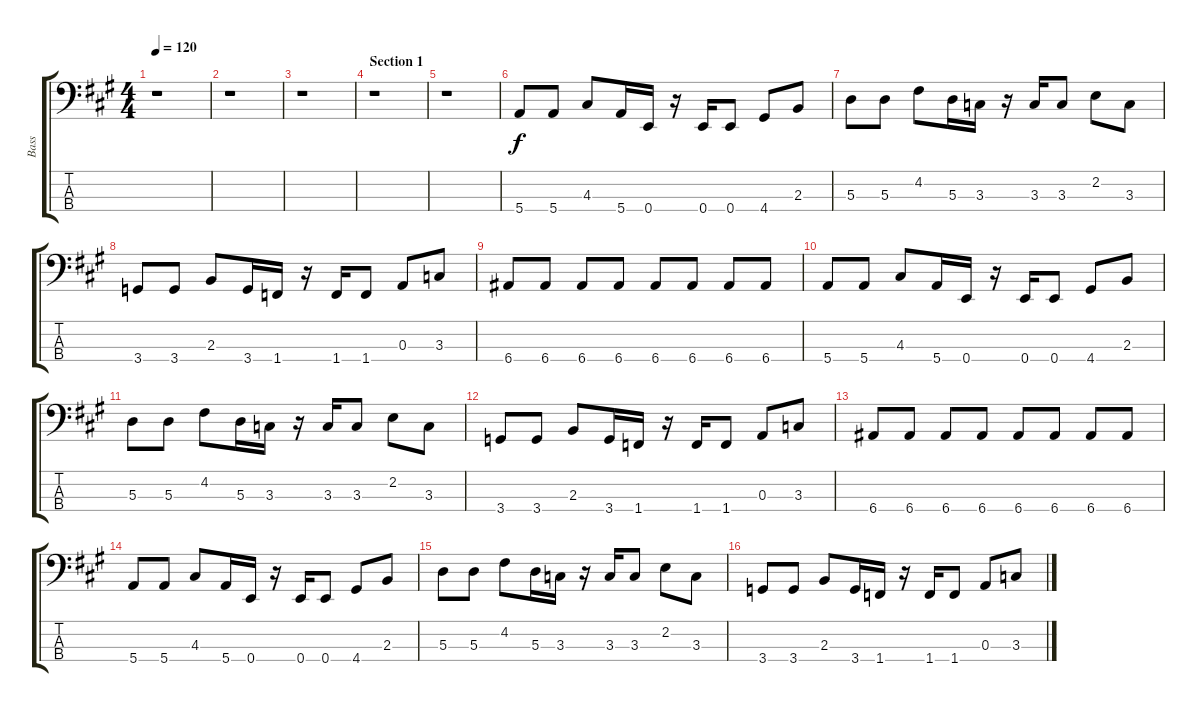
\track ("Bass" "Bass") {instrument electricbasspick}
\staff {score tabs}
\tuning (G2 D2 A1 E1) {hide}
\ts (4 4)
\tempo 120
\clef f4
\ks a
r.1{dy f instrument electricbasspick} |
r.1 |
r.1 |
\section ("" "Section 1")
r.1 |
r.1 |
5.4.8 5.4.8 4.3.8 5.4.16 0.4.16 r.16 0.4.16 0.4.8 4.4.8 2.3.8 |
5.3.8 5.3.8 4.2.8 5.3.16 3.3.16 r.16 3.3.16 3.3.8 2.2.8 3.3.8 |
3.4.8 3.4.8 2.3.8 3.4.16 1.4.16 r.16 1.4.16 1.4.8 0.3.8 3.3.8 |
6.4.8 6.4.8 6.4.8 6.4.8 6.4.8 6.4.8 6.4.8 6.4.8 |
5.4.8 5.4.8 4.3.8 5.4.16 0.4.16 r.16 0.4.16 0.4.8 4.4.8 2.3.8 |
5.3.8 5.3.8 4.2.8 5.3.16 3.3.16 r.16 3.3.16 3.3.8 2.2.8 3.3.8 |
3.4.8 3.4.8 2.3.8 3.4.16 1.4.16 r.16 1.4.16 1.4.8 0.3.8 3.3.8 |
6.4.8 6.4.8 6.4.8 6.4.8 6.4.8 6.4.8 6.4.8 6.4.8 |
5.4.8 5.4.8 4.3.8 5.4.16 0.4.16 r.16 0.4.16 0.4.8 4.4.8 2.3.8 |
5.3.8 5.3.8 4.2.8 5.3.16 3.3.16 r.16 3.3.16 3.3.8 2.2.8 3.3.8 |
3.4.8 3.4.8 2.3.8 3.4.16 1.4.16 r.16 1.4.16 1.4.8 0.3.8 3.3.8
